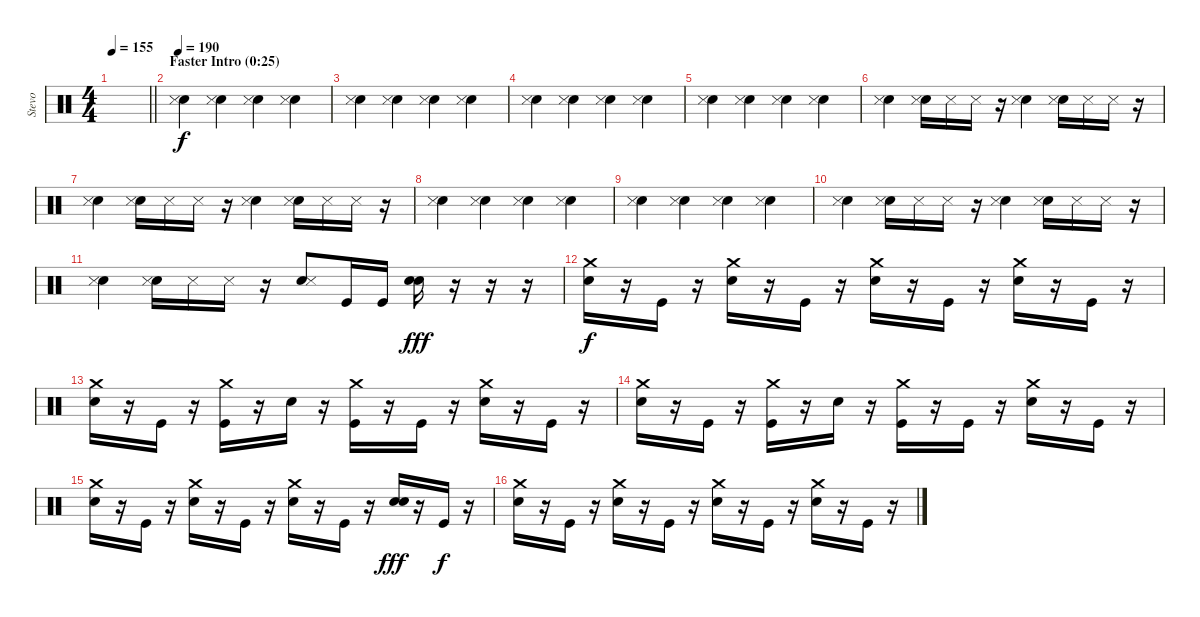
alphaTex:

\track ("Stevo" "Stevo") {instrument percussion}
\staff {score}
\articulation defaults
\ts (4 4)
\tempo 155
\clef neutral
\barLineRight lightlight
\ks c
|
\section ("" "Faster Intro (0:25)")
\tempo 190
("Electric Snare (hit)" "Snare (side stick) 3").4 ("Electric Snare (hit)" "Snare (side stick) 3").4 ("Electric Snare (hit)" "Snare (side stick) 3").4 ("Electric Snare (hit)" "Snare (side stick) 3").4 |
("Electric Snare (hit)" "Snare (side stick) 3").4 ("Electric Snare (hit)" "Snare (side stick) 3").4 ("Electric Snare (hit)" "Snare (side stick) 3").4 ("Electric Snare (hit)" "Snare (side stick) 3").4 |
("Electric Snare (hit)" "Snare (side stick) 3").4 ("Electric Snare (hit)" "Snare (side stick) 3").4 ("Electric Snare (hit)" "Snare (side stick) 3").4 ("Electric Snare (hit)" "Snare (side stick) 3").4 |
("Electric Snare (hit)" "Snare (side stick) 3").4 ("Electric Snare (hit)" "Snare (side stick) 3").4 ("Electric Snare (hit)" "Snare (side stick) 3").4 ("Electric Snare (hit)" "Snare (side stick) 3").4 |
("Electric Snare (hit)" "Snare (side stick) 3").4 ("Electric Snare (hit)" "Snare (side stick) 3").16 "Snare (side stick) 3".16 "Snare (side stick) 3".16 r.16 ("Electric Snare (hit)" "Snare (side stick) 3").4 ("Electric Snare (hit)" "Snare (side stick) 3").16 "Snare (side stick) 3".16 "Snare (side stick) 3".16 r.16 |
("Electric Snare (hit)" "Snare (side stick) 3").4 ("Electric Snare (hit)" "Snare (side stick) 3").16 "Snare (side stick) 3".16 "Snare (side stick) 3".16 r.16 ("Electric Snare (hit)" "Snare (side stick) 3").4 ("Electric Snare (hit)" "Snare (side stick) 3").16 "Snare (side stick) 3".16 "Snare (side stick) 3".16 r.16 |
("Electric Snare (hit)" "Snare (side stick) 3").4 ("Electric Snare (hit)" "Snare (side stick) 3").4 ("Electric Snare (hit)" "Snare (side stick) 3").4 ("Electric Snare (hit)" "Snare (side stick) 3").4 |
("Electric Snare (hit)" "Snare (side stick) 3").4 ("Electric Snare (hit)" "Snare (side stick) 3").4 ("Electric Snare (hit)" "Snare (side stick) 3").4 ("Electric Snare (hit)" "Snare (side stick) 3").4 |
("Electric Snare (hit)" "Snare (side stick) 3").4 ("Electric Snare (hit)" "Snare (side stick) 3").16 "Snare (side stick) 3".16 "Snare (side stick) 3".16 r.16 ("Electric Snare (hit)" "Snare (side stick) 3").4 ("Electric Snare (hit)" "Snare (side stick) 3").16 "Snare (side stick) 3".16 "Snare (side stick) 3".16 r.16 |
("Electric Snare (hit)" "Snare (side stick) 3").4 ("Electric Snare (hit)" "Snare (side stick) 3").16 "Snare (side stick) 3".16 "Snare (side stick) 3".16 r.16 ("Electric Snare (hit)" "Snare (side stick) 3").8 "Kick (hit)".16 "Kick (hit)".16 ("Electric Snare (hit)" "Snare (hit) 2").16{dy fff} r.16 r.16 r.16 |
("Electric Snare (hit)" "Crash medium (hit)").16{dy f} r.16 "Kick (hit)".16 r.16 ("Electric Snare (hit)" "Crash medium (hit)").16 r.16 "Kick (hit)".16 r.16 ("Electric Snare (hit)" "Crash medium (hit)").16 r.16 "Kick (hit)".16 r.16 ("Electric Snare (hit)" "Crash medium (hit)").16 r.16 "Kick (hit)".16 r.16 |
("Electric Snare (hit)" "Crash medium (hit)").16 r.16 "Kick (hit)".16 r.16 ("Crash medium (hit)" "Kick (hit)").16 r.16 "Electric Snare (hit)".16 r.16 ("Crash medium (hit)" "Kick (hit)").16 r.16 "Kick (hit)".16 r.16 ("Electric Snare (hit)" "Crash medium (hit)").16 r.16 "Kick (hit)".16 r.16 |
("Electric Snare (hit)" "Crash medium (hit)").16 r.16 "Kick (hit)".16 r.16 ("Crash medium (hit)" "Kick (hit)").16 r.16 "Electric Snare (hit)".16 r.16 ("Crash medium (hit)" "Kick (hit)").16 r.16 "Kick (hit)".16 r.16 ("Electric Snare (hit)" "Crash medium (hit)").16 r.16 "Kick (hit)".16 r.16 |
("Electric Snare (hit)" "Crash medium (hit)").16 r.16 "Kick (hit)".16 r.16 ("Electric Snare (hit)" "Crash medium (hit)").16 r.16 "Kick (hit)".16 r.16 ("Electric Snare (hit)" "Crash medium (hit)").16 r.16 "Kick (hit)".16 r.16 ("Electric Snare (hit)" "Snare (hit) 2").16{bd 120 dy fff} r.16 "Kick (hit)".16{dy f} r.16 |
("Electric Snare (hit)" "Crash medium (hit)").16 r.16 "Kick (hit)".16 r.16 ("Electric Snare (hit)" "Crash medium (hit)").16 r.16 "Kick (hit)".16 r.16 ("Electric Snare (hit)" "Crash medium (hit)").16 r.16 "Kick (hit)".16 r.16 ("Electric Snare (hit)" "Crash medium (hit)").16 r.16 "Kick (hit)".16 r.16
